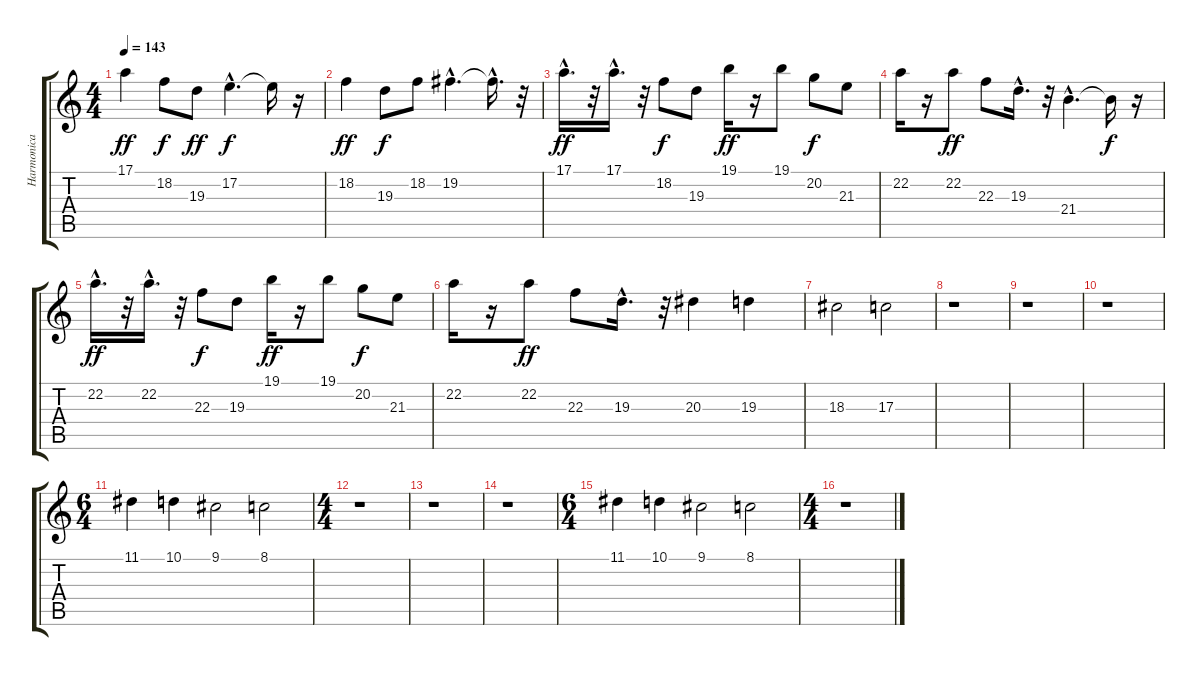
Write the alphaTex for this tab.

\track ("Harmonica" "Harmonica") {instrument harmonica}
\staff {score tabs}
\tuning (E4 B3 G3 D3 A2 E2) {hide}
\ts (4 4)
\tempo 143
\clef g2
\ks c
17.1.4{dy ff} 18.2.8{dy f} 19.3.8{dy ff} 17.2{hac}.4{d dy f} 17.2{t}.16 r.16 |
18.2.4{dy ff} 19.3.8{dy f} 18.2.8 19.2{hac}.4{d} 19.2{hac t}.16{d} r.32 |
17.1{hac}.16{d dy ff} r.32 17.1{hac}.16{d} r.32 18.2.8{dy f} 19.3.8 19.1.16{dy ff} r.16 19.1.8 20.2.8{dy f} 21.3.8 |
22.2.16 r.16 22.2.8{dy ff} 22.3.8 19.3{hac}.16{d} r.32 21.4{hac}.4{d} 21.4{t}.16{dy f} r.16 |
22.2{hac}.16{d dy ff} r.32 22.2{hac}.16{d} r.32 22.3.8{dy f} 19.3.8 19.1.16{dy ff} r.16 19.1.8 20.2.8{dy f} 21.3.8 |
22.2.16 r.16 22.2.8{dy ff} 22.3.8 19.3{hac}.16{d} r.32 20.3.4 19.3.4 |
18.3.2 17.3.2 |
r.1 |
r.1 |
r.1 |
\ts (6 4)
11.1.4 10.1.4 9.1.2 8.1.2 |
\ts (4 4)
r.1 |
r.1 |
r.1 |
\ts (6 4)
11.1.4 10.1.4 9.1.2 8.1.2 |
\ts (4 4)
r.1
